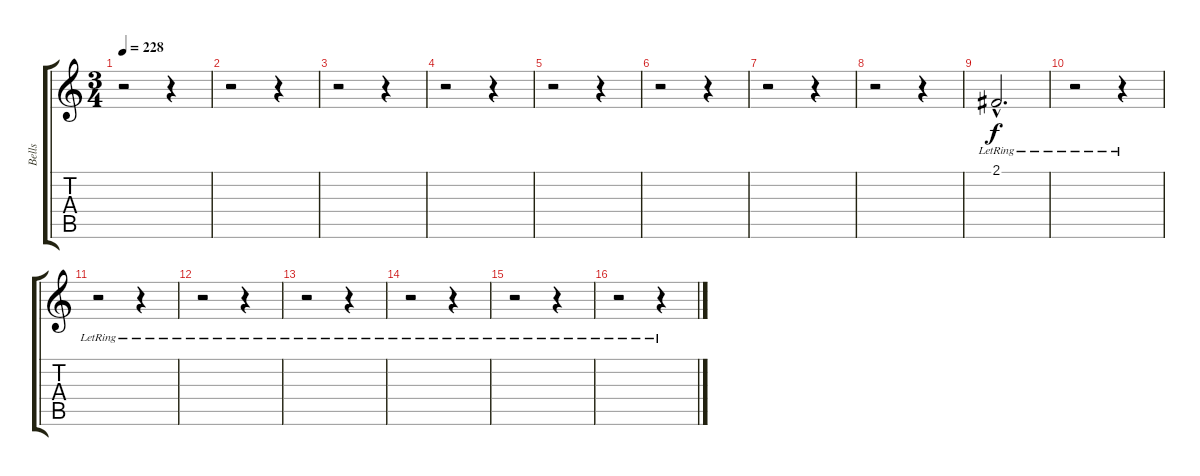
\track ("Bells" "Bells") {instrument tubularbells}
\staff {score tabs}
\tuning (E4 B3 G3 D3 A2 E2) {hide}
\ts (3 4)
\tempo 228
\clef g2
\ks c
r.2{dy f} r.4 |
r.2 r.4 |
r.2 r.4 |
r.2 r.4 |
r.2 r.4 |
r.2 r.4 |
r.2 r.4 |
r.2 r.4 |
2.1{hac lr}.2{d} |
r.2 r.4 |
r.2 r.4 |
r.2 r.4 |
r.2 r.4 |
r.2 r.4 |
r.2 r.4 |
r.2 r.4
